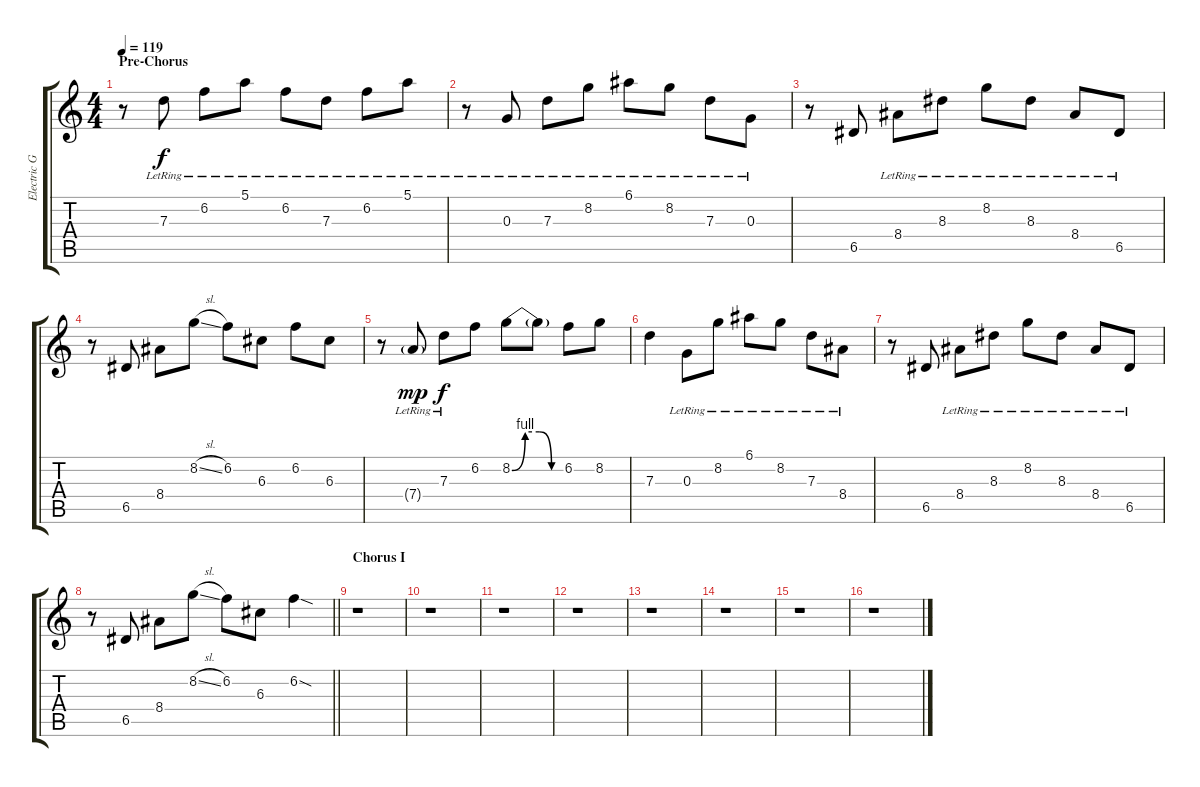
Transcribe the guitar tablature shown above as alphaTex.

\track ("Electric Guitar I" "Electric G") {instrument electricguitarjazz}
\staff {score tabs}
\tuning (E4 B3 G3 D3 A2 E2) {hide}
\ts (4 4)
\section ("" "Pre-Chorus")
\tempo 119
\clef g2
\ks c
r.8{dy f volume 15 balance 12} 7.3{lr}.8 6.2{lr}.8 5.1{lr}.8 6.2{lr}.8 7.3{lr}.8 6.2{lr}.8 5.1{lr}.8 |
r.8 0.3{lr}.8 7.3{lr}.8 8.2{lr}.8 6.1{lr}.8 8.2{lr}.8 7.3{lr}.8 0.3{lr}.8 |
r.8 6.5.8 8.4{lr}.8 8.3{lr}.8 8.2{lr}.8 8.3{lr}.8 8.4{lr}.8 6.5{lr}.8 |
r.8 6.5.8 8.4.8 8.2{sl}.8 6.2.8 6.3.8 6.2.8 6.3.8 |
r.8 7.4{g lr}.8{dy mp} 7.3{lr}.8{dy f} 6.2.8 8.2{be (custom 0 0 15 4 31 4 45 0 60 0)}.8 8.2{t}.8 6.2.8 8.2.8 |
7.3.4 0.3{lr}.8 8.2{lr}.8 6.1{lr}.8 8.2{lr}.8 7.3{lr}.8 8.4{lr}.8 |
r.8 6.5.8 8.4{lr}.8 8.3{lr}.8 8.2{lr}.8 8.3{lr}.8 8.4{lr}.8 6.5{lr}.8 |
\barLineRight lightlight
r.8 6.5.8 8.4.8 8.2{sl}.8 6.2.8 6.3.8 6.2{sod}.4 |
\section ("" "Chorus I")
r.1 |
r.1 |
r.1 |
r.1 |
r.1 |
r.1 |
r.1 |
r.1
